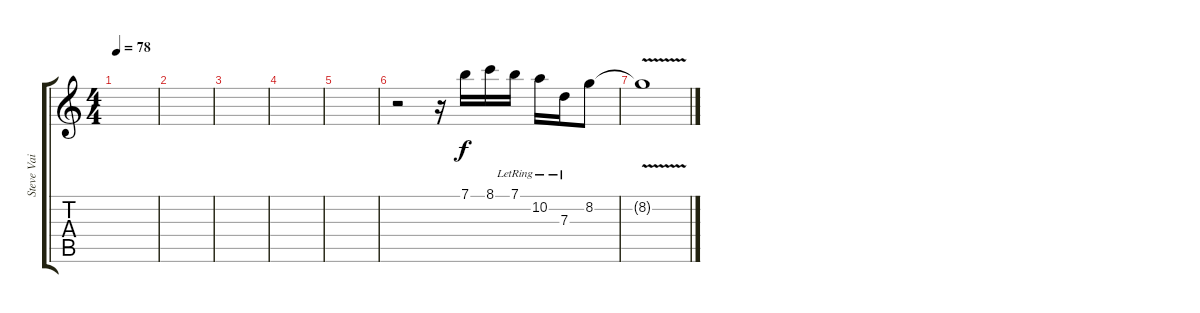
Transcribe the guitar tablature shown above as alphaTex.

\track ("Steve Vai - Lead" "Steve Vai ") {instrument distortionguitar}
\staff {score tabs}
\tuning (E4 B3 G3 D3 A2 E2) {hide}
\ts (4 4)
\tempo 78
\clef g2
\ks c
|
|
|
|
|
r.2{volume 12} r.16 7.1.16 8.1.16 7.1{lr}.16 10.2{lr}.16 7.3{lr}.16 8.2.8 |
8.2{v t}.1
